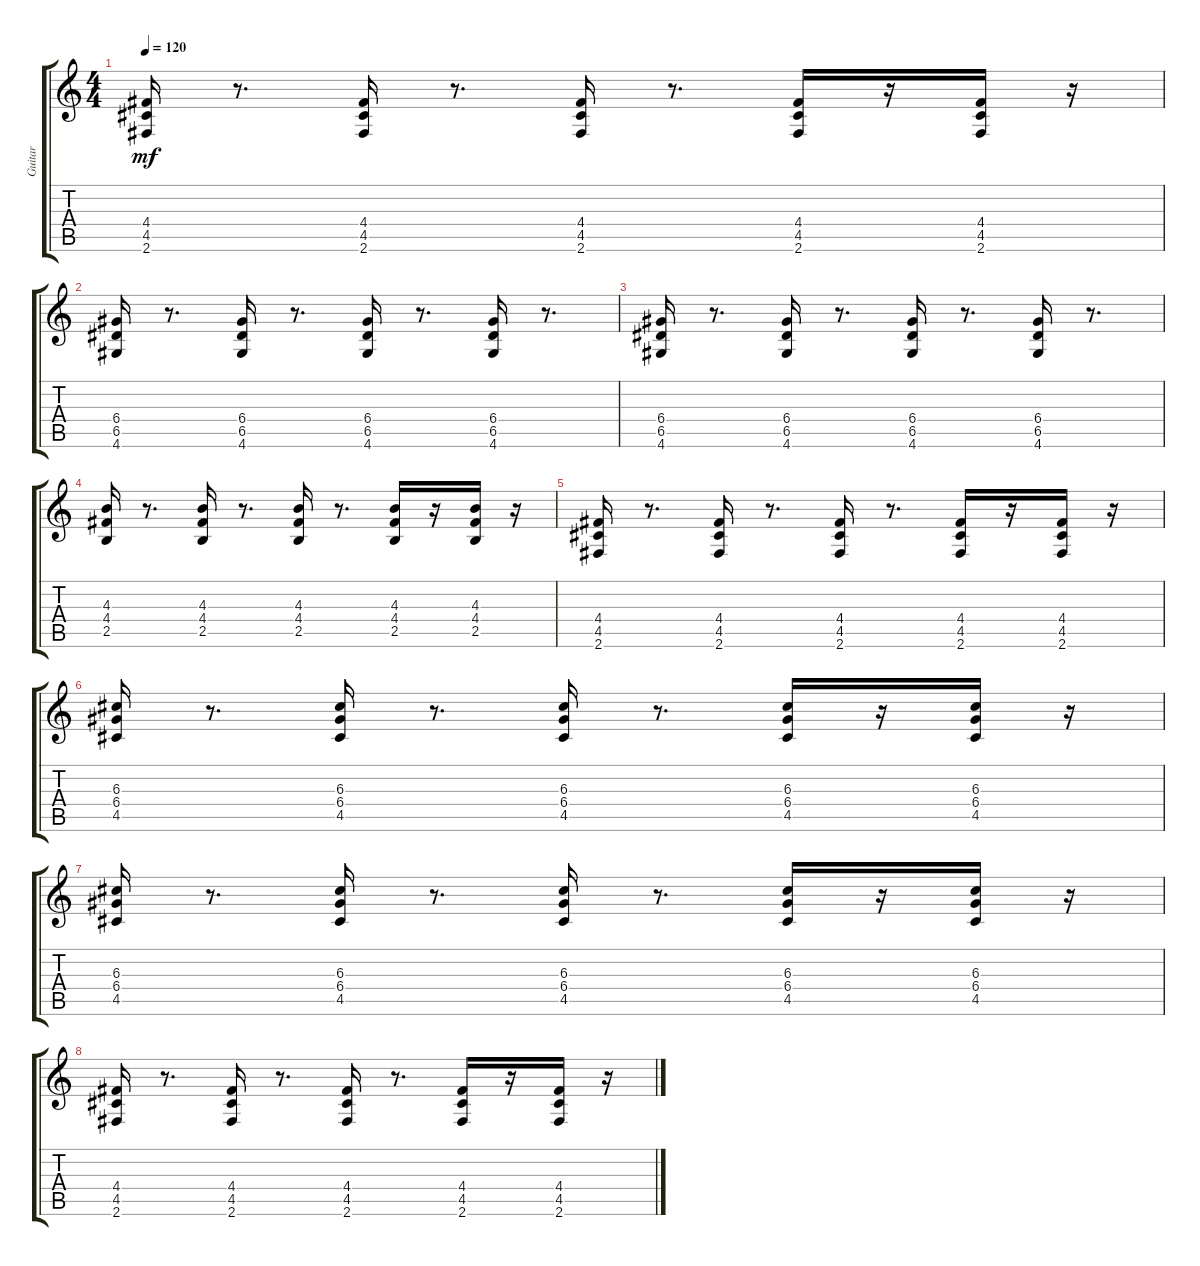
\track ("Guitar" "Guitar") {instrument acousticguitarsteel}
\staff {score tabs}
\tuning (E4 B3 G3 D3 A2 E2) {hide}
\ts (4 4)
\tempo 120
\clef g2
\ks c
(4.4 4.5 2.6).16{dy mf} r.8{d} (4.4 4.5 2.6).16 r.8{d} (4.4 4.5 2.6).16 r.8{d} (4.4 4.5 2.6).16 r.16 (4.4 4.5 2.6).16 r.16 |
(6.4 6.5 4.6).16 r.8{d} (6.4 6.5 4.6).16 r.8{d} (6.4 6.5 4.6).16 r.8{d} (6.4 6.5 4.6).16 r.8{d} |
(6.4 6.5 4.6).16 r.8{d} (6.4 6.5 4.6).16 r.8{d} (6.4 6.5 4.6).16 r.8{d} (6.4 6.5 4.6).16 r.8{d} |
(4.3 4.4 2.5).16 r.8{d} (4.3 4.4 2.5).16 r.8{d} (4.3 4.4 2.5).16 r.8{d} (4.3 4.4 2.5).16 r.16 (4.3 4.4 2.5).16 r.16 |
(4.4 4.5 2.6).16 r.8{d} (4.4 4.5 2.6).16 r.8{d} (4.4 4.5 2.6).16 r.8{d} (4.4 4.5 2.6).16 r.16 (4.4 4.5 2.6).16 r.16 |
(6.3 6.4 4.5).16 r.8{d} (6.3 6.4 4.5).16 r.8{d} (6.3 6.4 4.5).16 r.8{d} (6.3 6.4 4.5).16 r.16 (6.3 6.4 4.5).16 r.16 |
(6.3 6.4 4.5).16 r.8{d} (6.3 6.4 4.5).16 r.8{d} (6.3 6.4 4.5).16 r.8{d} (6.3 6.4 4.5).16 r.16 (6.3 6.4 4.5).16 r.16 |
(4.4 4.5 2.6).16 r.8{d} (4.4 4.5 2.6).16 r.8{d} (4.4 4.5 2.6).16 r.8{d} (4.4 4.5 2.6).16 r.16 (4.4 4.5 2.6).16 r.16
